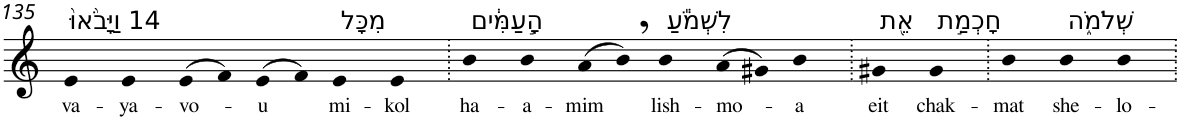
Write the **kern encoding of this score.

**kern	**text
*part1	*part1
*staff1	*staff1
*I"Piano	*
*I'Pno	*
!!LO:PB:g=z
*clefG2	*
*k[]	*
=135	=135
!LO:TX:a:t=14 וַיָּבֹ֙אוּ֙	!
!	!LO:LY:b
4e	va-
!	!LO:LY:b
4e	-ya-
!	!LO:LY:b
(>8e	-vo-
8f)	.
!	!LO:LY:b
(>8e	-u
8f)	.
!LO:TX:a:t=מִכָּל	!
!	!LO:LY:b
4e	mi-
!	!LO:LY:b
4e	-kol
=136.	=136.
!LO:TX:a:t=הָ֣עַמִּ֔ים	!
!	!LO:LY:b
4b	ha-
!	!LO:LY:b
4b	-a-
!	!LO:LY:b
(>8a	-mim
8b,)	.
!LO:TX:a:t=לִשְׁמֹ֕עַ	!
!	!LO:LY:b
4b	lish-
!	!LO:LY:b
(>8a	-mo-
8g#X)	.
!	!LO:LY:b
4b	-a
=137.	=137.
!LO:TX:a:t=אֵ֖ת	!
!	!LO:LY:b
4g#X	eit
!LO:TX:a:t=חָכְמַ֣ת	!
!	!LO:LY:b
4g#	chak-
=138.	=138.
!	!LO:LY:b
4b	-mat
!LO:TX:a:t=שְׁלֹמֹ֑ה	!
!	!LO:LY:b
4b	she-
!	!LO:LY:b
4b	-lo-
=.	=.
*-	*-
